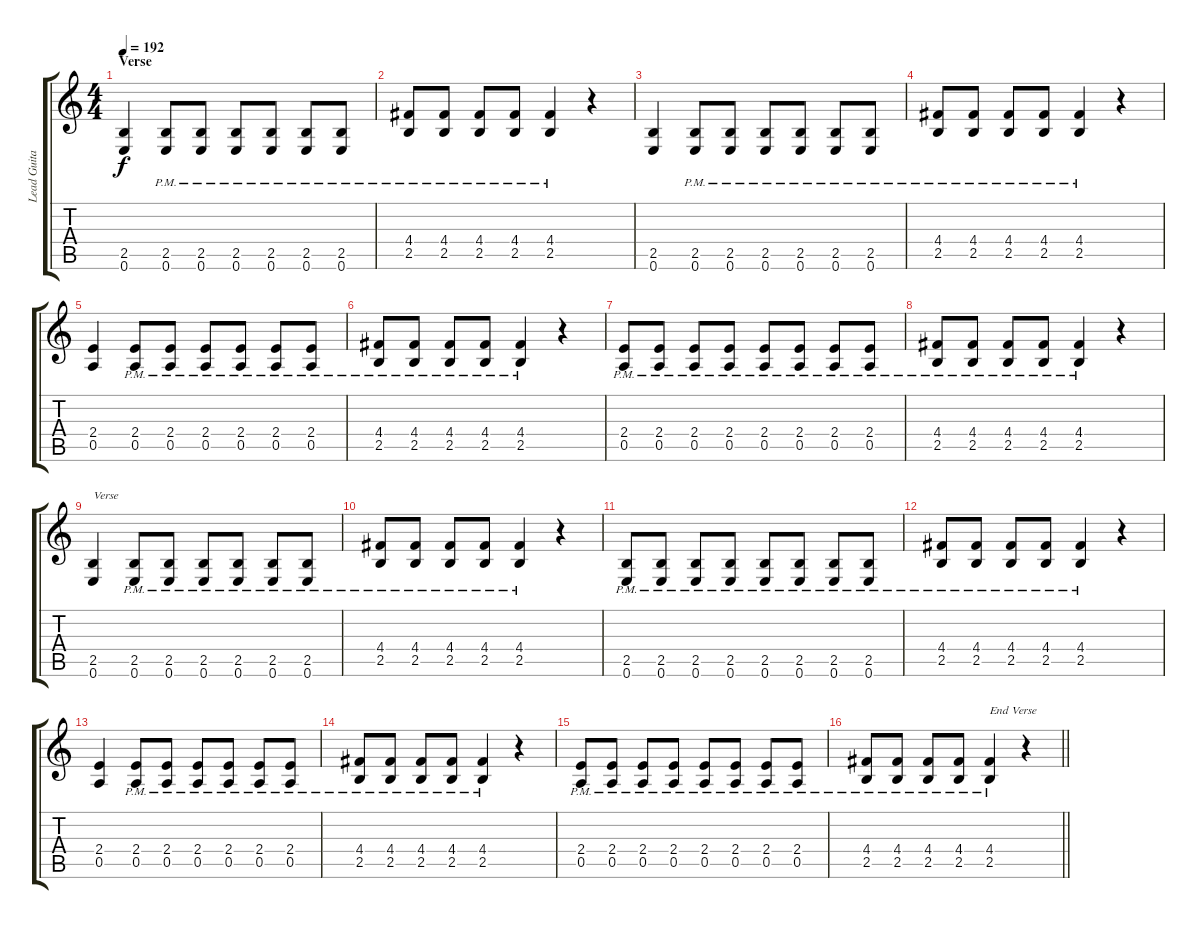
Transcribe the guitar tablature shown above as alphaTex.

\track ("Lead Guitar" "Lead Guita") {instrument distortionguitar}
\staff {score tabs}
\tuning (E4 B3 G3 D3 A2 E2) {hide}
\ts (4 4)
\section ("" "Verse")
\tempo 192
\clef g2
\ks c
(2.5 0.6).4{dy f} (2.5{pm} 0.6{pm}).8 (2.5{pm} 0.6{pm}).8 (2.5{pm} 0.6{pm}).8 (2.5{pm} 0.6{pm}).8 (2.5{pm} 0.6{pm}).8 (2.5{pm} 0.6{pm}).8 |
(4.4{pm} 2.5{pm}).8 (4.4{pm} 2.5{pm}).8 (4.4{pm} 2.5{pm}).8 (4.4{pm} 2.5{pm}).8 (4.4{pm} 2.5{pm}).4 r.4 |
(2.5 0.6).4 (2.5{pm} 0.6{pm}).8 (2.5{pm} 0.6{pm}).8 (2.5{pm} 0.6{pm}).8 (2.5{pm} 0.6{pm}).8 (2.5{pm} 0.6{pm}).8 (2.5{pm} 0.6{pm}).8 |
(4.4{pm} 2.5{pm}).8 (4.4{pm} 2.5{pm}).8 (4.4{pm} 2.5{pm}).8 (4.4{pm} 2.5{pm}).8 (4.4{pm} 2.5{pm}).4 r.4 |
(2.4 0.5).4 (2.4{pm} 0.5{pm}).8 (2.4{pm} 0.5{pm}).8 (2.4{pm} 0.5{pm}).8 (2.4{pm} 0.5{pm}).8 (2.4{pm} 0.5{pm}).8 (2.4{pm} 0.5{pm}).8 |
(4.4{pm} 2.5{pm}).8 (4.4{pm} 2.5{pm}).8 (4.4{pm} 2.5{pm}).8 (4.4{pm} 2.5{pm}).8 (4.4{pm} 2.5{pm}).4 r.4 |
(2.4{pm} 0.5{pm}).8 (2.4{pm} 0.5{pm}).8 (2.4{pm} 0.5{pm}).8 (2.4{pm} 0.5{pm}).8 (2.4{pm} 0.5{pm}).8 (2.4{pm} 0.5{pm}).8 (2.4{pm} 0.5{pm}).8 (2.4{pm} 0.5{pm}).8 |
(4.4{pm} 2.5{pm}).8 (4.4{pm} 2.5{pm}).8 (4.4{pm} 2.5{pm}).8 (4.4{pm} 2.5{pm}).8 (4.4{pm} 2.5{pm}).4 r.4 |
(2.5 0.6).4{txt "Verse"} (2.5{pm} 0.6{pm}).8 (2.5{pm} 0.6{pm}).8 (2.5{pm} 0.6{pm}).8 (2.5{pm} 0.6{pm}).8 (2.5{pm} 0.6{pm}).8 (2.5{pm} 0.6{pm}).8 |
(4.4{pm} 2.5{pm}).8 (4.4{pm} 2.5{pm}).8 (4.4{pm} 2.5{pm}).8 (4.4{pm} 2.5{pm}).8 (4.4{pm} 2.5{pm}).4 r.4 |
(2.5{pm} 0.6{pm}).8 (2.5{pm} 0.6{pm}).8 (2.5{pm} 0.6{pm}).8 (2.5{pm} 0.6{pm}).8 (2.5{pm} 0.6{pm}).8 (2.5{pm} 0.6{pm}).8 (2.5{pm} 0.6{pm}).8 (2.5{pm} 0.6{pm}).8 |
(4.4{pm} 2.5{pm}).8 (4.4{pm} 2.5{pm}).8 (4.4{pm} 2.5{pm}).8 (4.4{pm} 2.5{pm}).8 (4.4{pm} 2.5{pm}).4 r.4 |
(2.4 0.5).4 (2.4{pm} 0.5{pm}).8 (2.4{pm} 0.5{pm}).8 (2.4{pm} 0.5{pm}).8 (2.4{pm} 0.5{pm}).8 (2.4{pm} 0.5{pm}).8 (2.4{pm} 0.5{pm}).8 |
(4.4{pm} 2.5{pm}).8 (4.4{pm} 2.5{pm}).8 (4.4{pm} 2.5{pm}).8 (4.4{pm} 2.5{pm}).8 (4.4{pm} 2.5{pm}).4 r.4 |
(2.4{pm} 0.5{pm}).8 (2.4{pm} 0.5{pm}).8 (2.4{pm} 0.5{pm}).8 (2.4{pm} 0.5{pm}).8 (2.4{pm} 0.5{pm}).8 (2.4{pm} 0.5{pm}).8 (2.4{pm} 0.5{pm}).8 (2.4{pm} 0.5{pm}).8 |
\barLineRight lightlight
(4.4{pm} 2.5{pm}).8 (4.4{pm} 2.5{pm}).8 (4.4{pm} 2.5{pm}).8 (4.4{pm} 2.5{pm}).8 (4.4{pm} 2.5{pm}).4{txt "End Verse"} r.4
